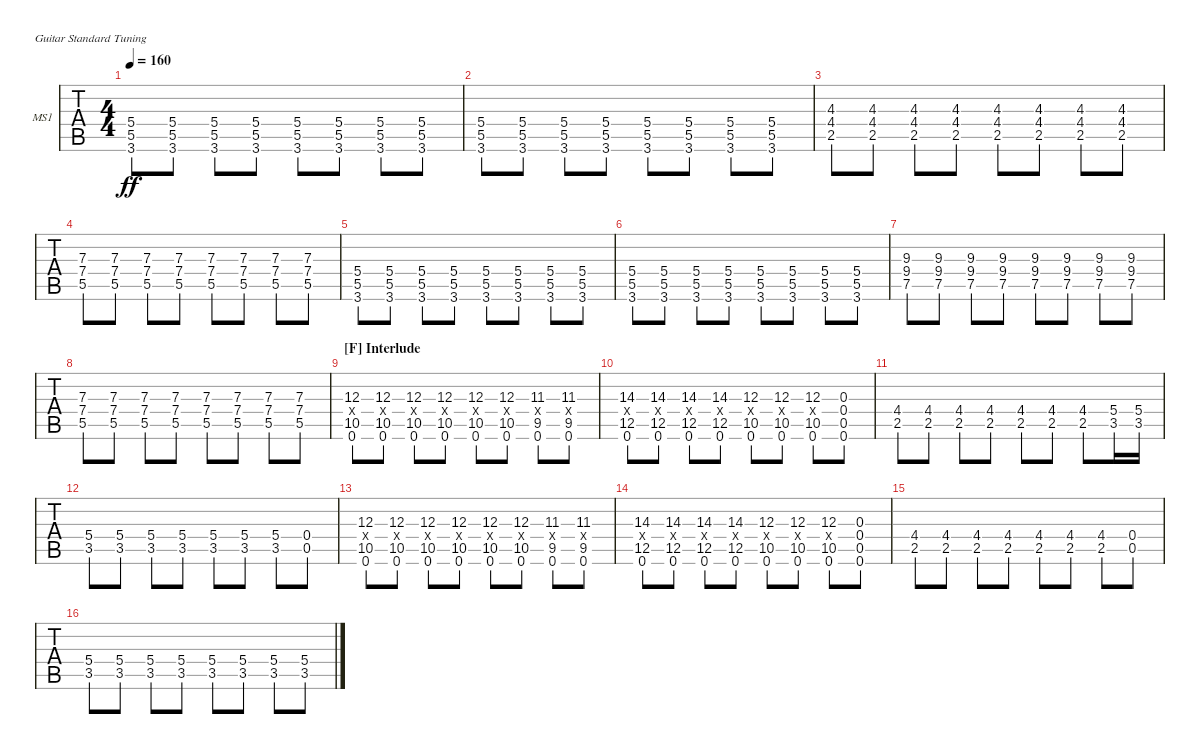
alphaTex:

\defaultSystemsLayout 4
\bracketExtendMode groupsimilarinstruments
\firstSystemTrackNameOrientation horizontal
\otherSystemsTrackNameOrientation horizontal
\track ("Matt Skiba - Guitar One" "MS1") {instrument distortionguitar}
\staff {tabs}
\tuning (E4 B3 G3 D3 A2 E2)
\ts (4 4)
\tempo 160
\clef g2
\ks c
(3.6 5.5 5.4).8{dy ff} (3.6 5.5 5.4).8 (3.6 5.5 5.4).8 (3.6 5.5 5.4).8 (3.6 5.5 5.4).8 (3.6 5.5 5.4).8 (3.6 5.5 5.4).8 (3.6 5.5 5.4).8 |
(3.6 5.5 5.4).8 (3.6 5.5 5.4).8 (3.6 5.5 5.4).8 (3.6 5.5 5.4).8 (3.6 5.5 5.4).8 (3.6 5.5 5.4).8 (3.6 5.5 5.4).8 (3.6 5.5 5.4).8 |
(2.5 4.4 4.3).8 (2.5 4.3 4.4).8 (2.5 4.4 4.3).8 (2.5 4.3 4.4).8 (2.5 4.4 4.3).8 (2.5 4.3 4.4).8 (2.5 4.4 4.3).8 (2.5 4.3 4.4).8 |
(5.5 7.4 7.3).8 (5.5 7.3 7.4).8 (5.5 7.4 7.3).8 (5.5 7.3 7.4).8 (5.5 7.4 7.3).8 (5.5 7.3 7.4).8 (5.5 7.4 7.3).8 (5.5 7.4 7.3).8 |
(3.6 5.5 5.4).8 (3.6 5.5 5.4).8 (3.6 5.5 5.4).8 (3.6 5.5 5.4).8 (3.6 5.5 5.4).8 (3.6 5.5 5.4).8 (3.6 5.5 5.4).8 (3.6 5.5 5.4).8 |
(3.6 5.5 5.4).8 (3.6 5.5 5.4).8 (3.6 5.5 5.4).8 (3.6 5.5 5.4).8 (3.6 5.5 5.4).8 (3.6 5.5 5.4).8 (3.6 5.5 5.4).8 (3.6 5.5 5.4).8 |
(7.5 9.4 9.3).8 (7.5 9.3 9.4).8 (7.5 9.4 9.3).8 (7.5 9.3 9.4).8 (7.5 9.4 9.3).8 (7.5 9.3 9.4).8 (7.5 9.4 9.3).8 (7.5 9.3 9.4).8 |
(5.5 7.4 7.3).8 (5.5 7.3 7.4).8 (5.5 7.4 7.3).8 (5.5 7.3 7.4).8 (5.5 7.4 7.3).8 (5.5 7.3 7.4).8 (5.5 7.4 7.3).8 (5.5 7.4 7.3).8 |
\section ("F" "Interlude")
(0.6 10.5 12.3 10.4{x}).8 (10.5 12.3 10.4{x} 0.6).8 (0.6 10.5 12.3 10.4{x}).8 (10.5 12.3 10.4{x} 0.6).8 (0.6 10.5 12.3 10.4{x}).8 (10.5 12.3 10.4{x} 0.6).8 (9.5 11.3 9.4{x} 0.6).8 (9.5 11.3 9.4{x} 0.6).8 |
(12.5 14.3 9.4{x} 0.6).8 (12.5 14.3 9.4{x} 0.6).8 (12.5 14.3 9.4{x} 0.6).8 (12.5 14.3 9.4{x} 0.6).8 (10.5 12.3 9.4{x} 0.6).8 (10.5 12.3 9.4{x} 0.6).8 (10.5 12.3 9.4{x} 0.6).8 (0.5 0.3 0.4 0.6).8 |
(2.5 4.4).8 (4.4 2.5).8 (4.4 2.5).8 (4.4 2.5).8 (4.4 2.5).8 (4.4 2.5).8 (4.4 2.5).8 (5.4 3.5).16 (5.4 3.5).16 |
(5.4 3.5).8 (5.4 3.5).8 (5.4 3.5).8 (5.4 3.5).8 (5.4 3.5).8 (5.4 3.5).8 (5.4 3.5).8 (0.4 0.5).8 |
(0.6 10.5 12.3 10.4{x}).8 (10.5 12.3 10.4{x} 0.6).8 (0.6 10.5 12.3 10.4{x}).8 (10.5 12.3 10.4{x} 0.6).8 (0.6 10.5 12.3 10.4{x}).8 (10.5 12.3 10.4{x} 0.6).8 (9.5 11.3 9.4{x} 0.6).8 (9.5 11.3 9.4{x} 0.6).8 |
(12.5 14.3 9.4{x} 0.6).8 (12.5 14.3 9.4{x} 0.6).8 (12.5 14.3 9.4{x} 0.6).8 (12.5 14.3 9.4{x} 0.6).8 (10.5 12.3 9.4{x} 0.6).8 (10.5 12.3 9.4{x} 0.6).8 (10.5 12.3 9.4{x} 0.6).8 (0.5 0.3 0.4 0.6).8 |
(2.5 4.4).8 (4.4 2.5).8 (4.4 2.5).8 (4.4 2.5).8 (4.4 2.5).8 (4.4 2.5).8 (4.4 2.5).8 (0.4 0.5).8 |
(5.4 3.5).8 (5.4 3.5).8 (5.4 3.5).8 (5.4 3.5).8 (5.4 3.5).8 (5.4 3.5).8 (5.4 3.5).8 (5.4 3.5).8
